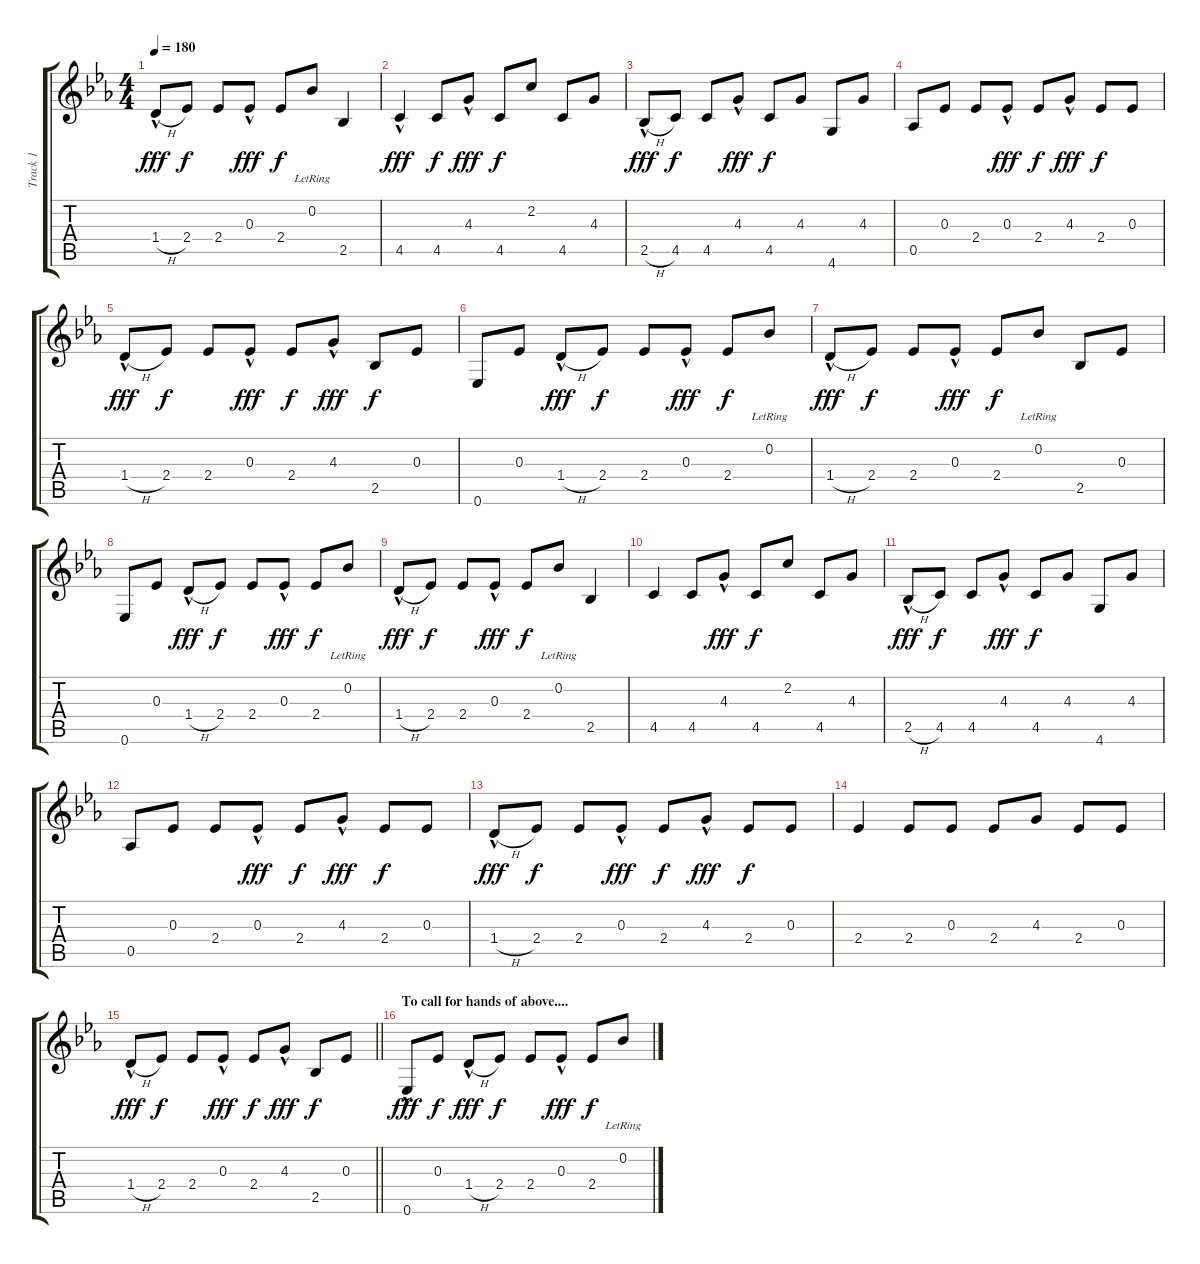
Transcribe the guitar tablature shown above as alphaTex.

\track ("Track 1" "Track 1") {instrument acousticguitarsteel}
\staff {score tabs}
\tuning (Eb4 Bb3 Eb3 Db3 Ab2 Eb2) {hide}
\ts (4 4)
\tempo 180
\clef g2
\ks eb
1.4{h hac}.8{dy fff} 2.4.8{dy f} 2.4.8 0.3{hac}.8{dy fff} 2.4.8{dy f} 0.2{lr}.8 2.5.4 |
4.5{hac}.4{dy fff} 4.5.8{dy f} 4.3{hac}.8{dy fff} 4.5.8{dy f} 2.2.8 4.5.8 4.3.8 |
2.5{h hac}.8{dy fff} 4.5.8{dy f} 4.5.8 4.3{hac}.8{dy fff} 4.5.8{dy f} 4.3.8 4.6.8 4.3.8 |
0.5.8 0.3.8 2.4.8 0.3{hac}.8{dy fff} 2.4.8{dy f} 4.3{hac}.8{dy fff} 2.4.8{dy f} 0.3.8 |
1.4{h hac}.8{dy fff} 2.4.8{dy f} 2.4.8 0.3{hac}.8{dy fff} 2.4.8{dy f} 4.3{hac}.8{dy fff} 2.5.8{dy f} 0.3.8 |
0.6.8 0.3.8 1.4{h hac}.8{dy fff} 2.4.8{dy f} 2.4.8 0.3{hac}.8{dy fff} 2.4.8{dy f} 0.2{lr}.8 |
1.4{h hac}.8{dy fff} 2.4.8{dy f} 2.4.8 0.3{hac}.8{dy fff} 2.4.8{dy f} 0.2{lr}.8 2.5.8 0.3.8 |
0.6.8 0.3.8 1.4{h hac}.8{dy fff} 2.4.8{dy f} 2.4.8 0.3{hac}.8{dy fff} 2.4.8{dy f} 0.2{lr}.8 |
1.4{h hac}.8{dy fff} 2.4.8{dy f} 2.4.8 0.3{hac}.8{dy fff} 2.4.8{dy f} 0.2{lr}.8 2.5.4 |
4.5.4 4.5.8 4.3{hac}.8{dy fff} 4.5.8{dy f} 2.2.8 4.5.8 4.3.8 |
2.5{h hac}.8{dy fff} 4.5.8{dy f} 4.5.8 4.3{hac}.8{dy fff} 4.5.8{dy f} 4.3.8 4.6.8 4.3.8 |
0.5.8 0.3.8 2.4.8 0.3{hac}.8{dy fff} 2.4.8{dy f} 4.3{hac}.8{dy fff} 2.4.8{dy f} 0.3.8 |
1.4{h hac}.8{dy fff} 2.4.8{dy f} 2.4.8 0.3{hac}.8{dy fff} 2.4.8{dy f} 4.3{hac}.8{dy fff} 2.4.8{dy f} 0.3.8 |
2.4.4 2.4.8 0.3.8 2.4.8 4.3.8 2.4.8 0.3.8 |
\barLineRight lightlight
1.4{h hac}.8{dy fff} 2.4.8{dy f} 2.4.8 0.3{hac}.8{dy fff} 2.4.8{dy f} 4.3{hac}.8{dy fff} 2.5.8{dy f} 0.3.8 |
\section ("" "To call for hands of above....")
0.6{hac}.8{dy fff} 0.3.8{dy f} 1.4{h hac}.8{dy fff} 2.4.8{dy f} 2.4.8 0.3{hac}.8{dy fff} 2.4.8{dy f} 0.2{lr}.8
